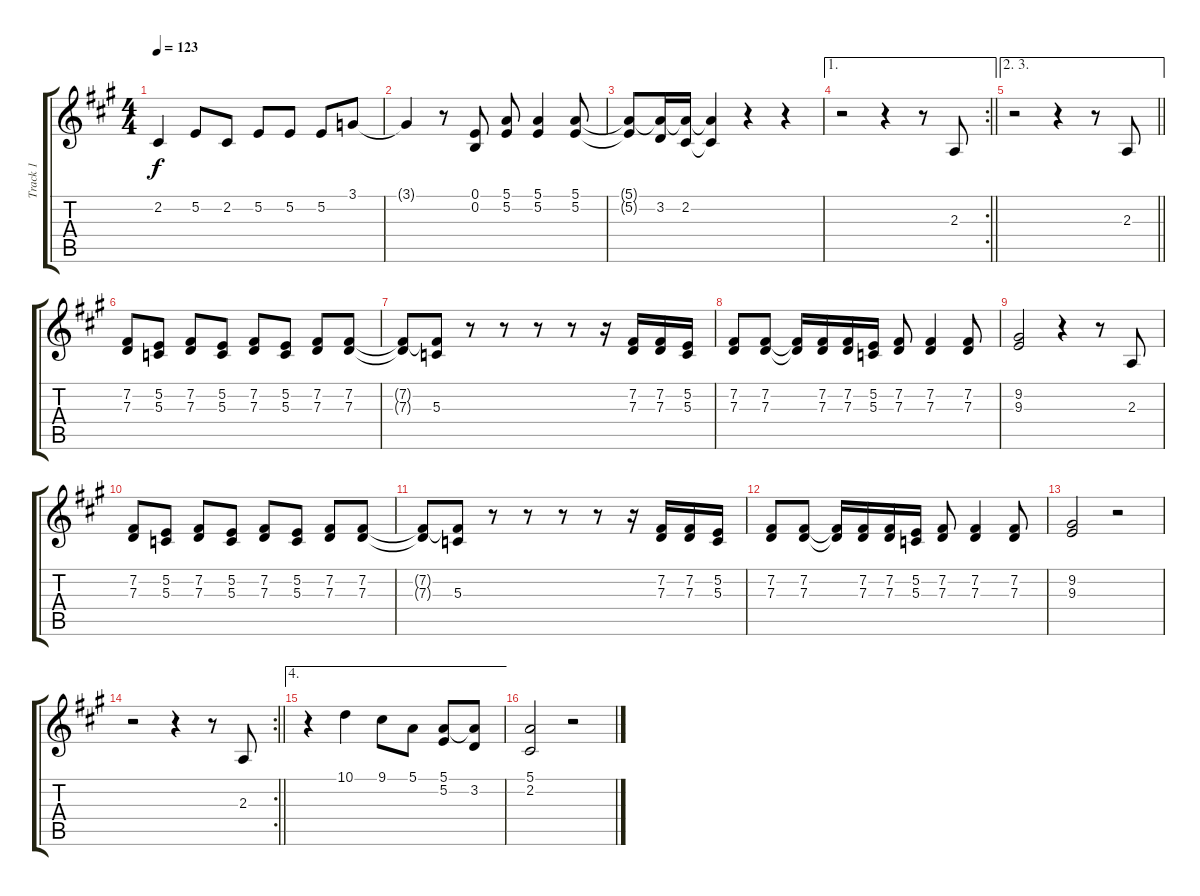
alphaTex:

\track ("Track 1" "Track 1") {instrument tenorsax}
\staff {score tabs}
\tuning (E4 B3 G3 D3 A2 E2) {hide}
\ts (4 4)
\tempo 123
\clef g2
\ks a
2.2.4{dy f} 5.2.8 2.2.8 5.2.8 5.2.8 5.2.8 3.1.8 |
3.1{t}.4 r.8 (0.1 0.2).8 (5.1 5.2).8 (5.1 5.2).4 (5.1 5.2).8 |
(5.1{t} 5.2{t}).8 (5.1{t} 3.2).16 (5.1{t} 2.2).16 (5.1{t} 2.2{t}).4 r.4 r.4 |
\ae 1
\rc 2
\barLineRight lightlight
r.2 r.4 r.8 2.3.8 |
\ae (2 3)
\barLineRight lightlight
r.2 r.4 r.8 2.3.8 |
(7.2 7.3).8 (5.2 5.3).8 (7.2 7.3).8 (5.2 5.3).8 (7.2 7.3).8 (5.2 5.3).8 (7.2 7.3).8 (7.2 7.3).8 |
(7.2{t} 7.3{t}).8 (7.2{t} 5.3).8 r.8 r.8 r.8 r.8 r.16 (7.2 7.3).16 (7.2 7.3).16 (5.2 5.3).16 |
(7.2 7.3).8 (7.2 7.3).8 (7.2{t} 7.3{t}).16 (7.2 7.3).16 (7.2 7.3).16 (5.2 5.3).16 (7.2 7.3).8 (7.2 7.3).4 (7.2 7.3).8 |
(9.2 9.3).2 r.4 r.8 2.3.8 |
(7.2 7.3).8 (5.2 5.3).8 (7.2 7.3).8 (5.2 5.3).8 (7.2 7.3).8 (5.2 5.3).8 (7.2 7.3).8 (7.2 7.3).8 |
(7.2{t} 7.3{t}).8 (7.2{t} 5.3).8 r.8 r.8 r.8 r.8 r.16 (7.2 7.3).16 (7.2 7.3).16 (5.2 5.3).16 |
(7.2 7.3).8 (7.2 7.3).8 (7.2{t} 7.3{t}).16 (7.2 7.3).16 (7.2 7.3).16 (5.2 5.3).16 (7.2 7.3).8 (7.2 7.3).4 (7.2 7.3).8 |
(9.2 9.3).2 r.2 |
\rc 2
\barLineRight lightlight
r.2 r.4 r.8 2.3.8 |
\ae 4
r.4 10.1.4 9.1.8 5.1.8 (5.1 5.2).8 (5.1{t} 3.2).8 |
(5.1 2.2).2 r.2
